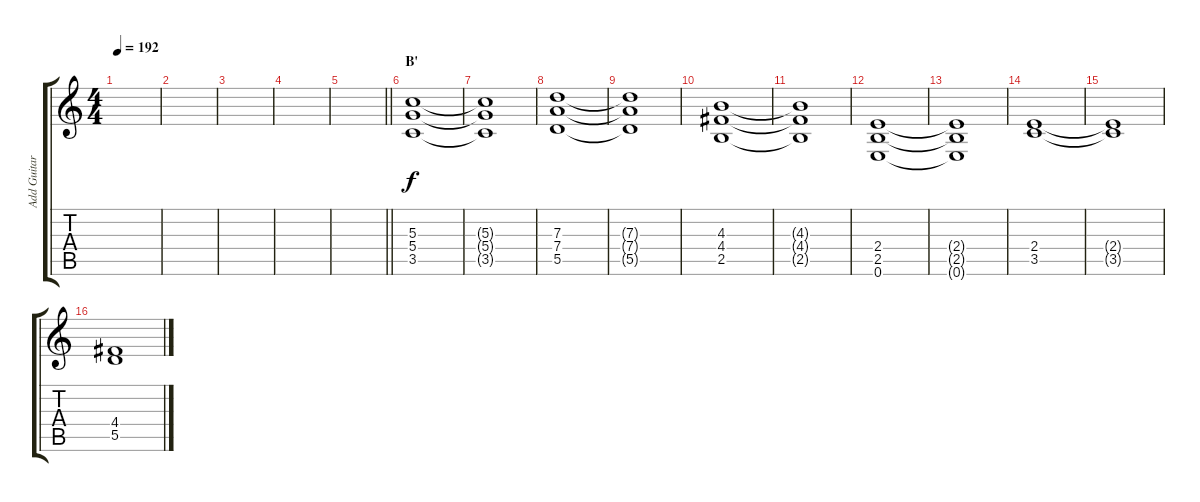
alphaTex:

\track ("Add Guitar" "Add Guitar") {instrument distortionguitar}
\staff {score tabs}
\tuning (E4 B3 G3 D3 A2 E2) {hide}
\ts (4 4)
\tempo 192
\clef g2
\ks c
|
|
|
|
\barLineRight lightlight
|
\section ("" "B'")
(5.3 5.4 3.5).1 |
(5.3{t} 5.4{t} 3.5{t}).1 |
(7.3 7.4 5.5).1 |
(7.3{t} 7.4{t} 5.5{t}).1 |
(4.3 4.4 2.5).1 |
(4.3{t} 4.4{t} 2.5{t}).1 |
(2.4 2.5 0.6).1 |
(2.4{t} 2.5{t} 0.6{t}).1 |
(2.4 3.5).1 |
(2.4{t} 3.5{t}).1 |
(4.4 5.5).1
